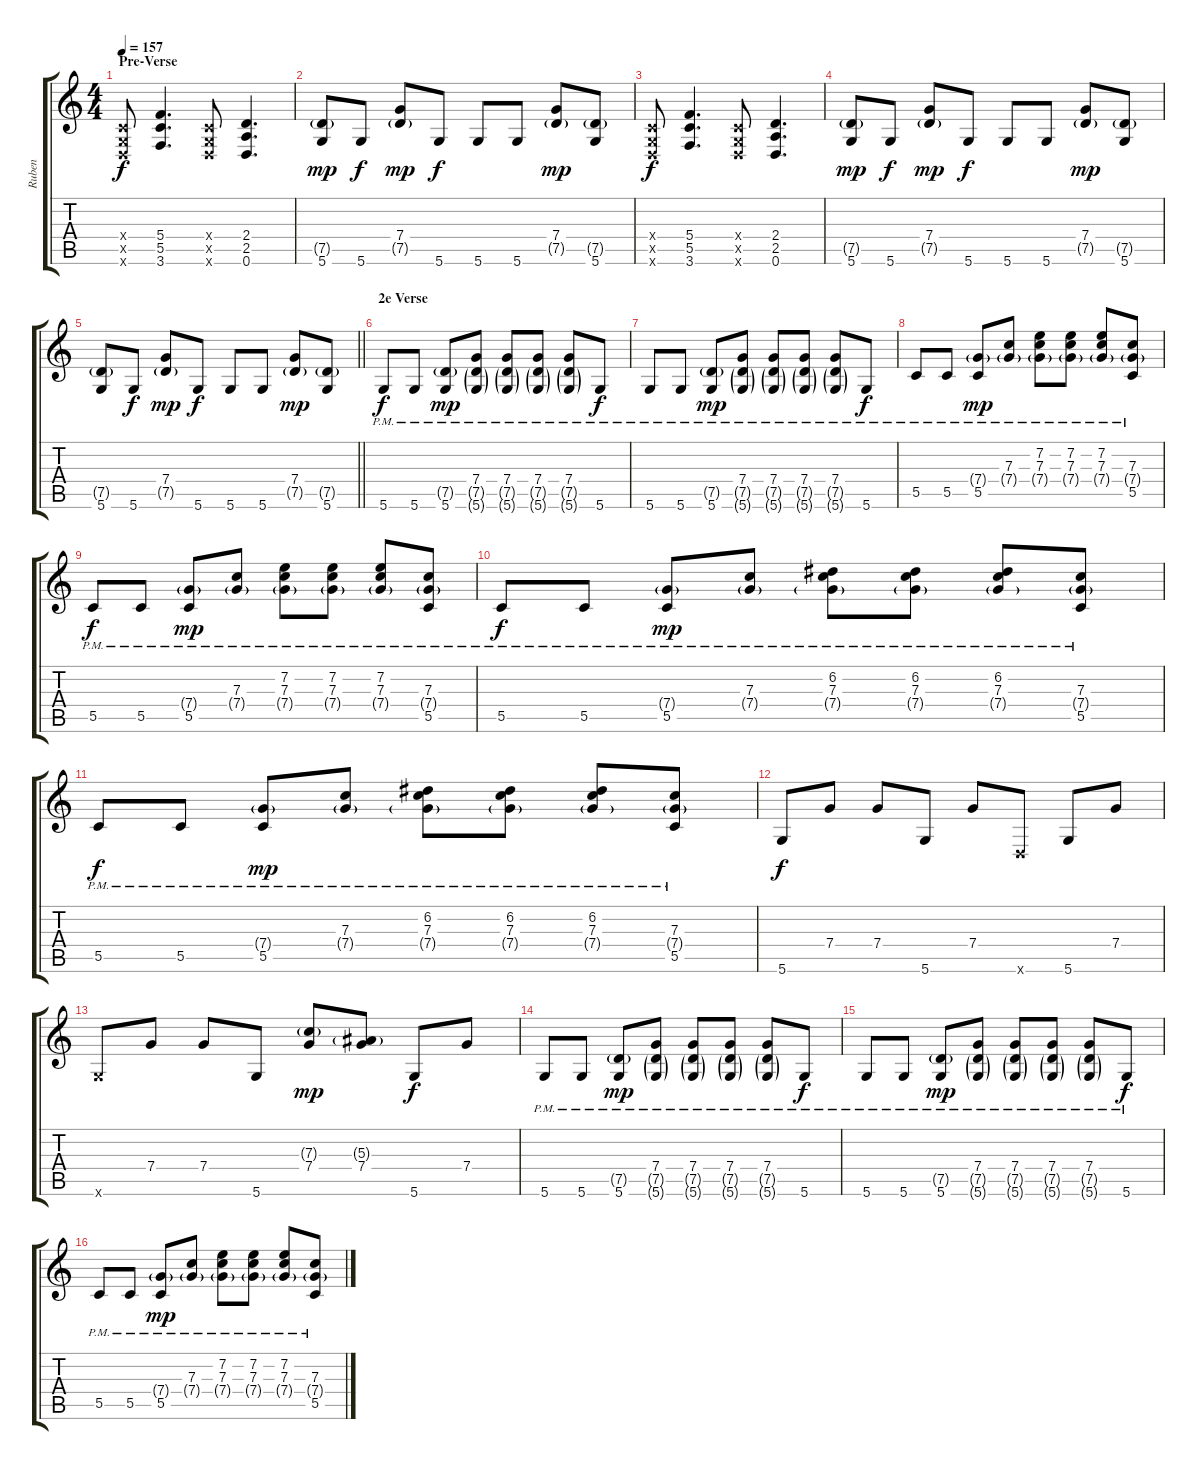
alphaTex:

\track ("Ruben" "Ruben") {instrument overdrivenguitar}
\staff {score tabs}
\tuning (D4 A3 F3 C3 G2 D2) {hide}
\ts (4 4)
\section ("" "Pre-Verse")
\tempo 157
\clef g2
\ks c
(0.4{x} 0.5{x} 0.6{x}).8{dy f} (5.4 5.5 3.6).4{d} (0.4{x} 0.5{x} 0.6{x}).8 (2.4 2.5 0.6).4{d} |
(7.5{g} 5.6).8{dy mp} 5.6.8{dy f} (7.4 7.5{g}).8{dy mp} 5.6.8{dy f} 5.6.8 5.6.8 (7.4 7.5{g}).8{dy mp} (7.5{g} 5.6).8 |
(0.4{x} 0.5{x} 0.6{x}).8{dy f} (5.4 5.5 3.6).4{d} (0.4{x} 0.5{x} 0.6{x}).8 (2.4 2.5 0.6).4{d} |
(7.5{g} 5.6).8{dy mp} 5.6.8{dy f} (7.4 7.5{g}).8{dy mp} 5.6.8{dy f} 5.6.8 5.6.8 (7.4 7.5{g}).8{dy mp} (7.5{g} 5.6).8 |
\barLineRight lightlight
(7.5{g} 5.6).8 5.6.8{dy f} (7.4 7.5{g}).8{dy mp} 5.6.8{dy f} 5.6.8 5.6.8 (7.4 7.5{g}).8{dy mp} (7.5{g} 5.6).8 |
\section ("" "2e Verse")
5.6{pm}.8{dy f} 5.6{pm}.8 (7.5{g pm} 5.6{pm}).8{dy mp} (7.4 7.5{g pm} 5.6{g pm}).8 (7.4 7.5{g pm} 5.6{g pm}).8 (7.4 7.5{g pm} 5.6{g pm}).8 (7.4 7.5{g pm} 5.6{g pm}).8 5.6{pm}.8{dy f} |
5.6{pm}.8 5.6{pm}.8 (7.5{g} 5.6{pm}).8{dy mp} (7.4 7.5{g pm} 5.6{g pm}).8 (7.4 7.5{g pm} 5.6{g pm}).8 (7.4 7.5{g pm} 5.6{g pm}).8 (7.4 7.5{g pm} 5.6{g pm}).8 5.6{pm}.8{dy f} |
5.5{pm}.8 5.5{pm}.8 (7.4{g pm} 5.5{pm}).8{dy mp} (7.3 7.4{g pm}).8 (7.2 7.3 7.4{g pm}).8 (7.2 7.3 7.4{g pm}).8 (7.2 7.3 7.4{g pm}).8 (7.3 7.4{g pm} 5.5{pm}).8 |
5.5{pm}.8{dy f} 5.5{pm}.8 (7.4{g pm} 5.5{pm}).8{dy mp} (7.3 7.4{g pm}).8 (7.2 7.3 7.4{g pm}).8 (7.2 7.3 7.4{g pm}).8 (7.2 7.3 7.4{g pm}).8 (7.3 7.4{g pm} 5.5{pm}).8 |
5.5{pm}.8{dy f} 5.5{pm}.8 (7.4{g pm} 5.5{pm}).8{dy mp} (7.3 7.4{g pm}).8 (6.2 7.3 7.4{g pm}).8 (6.2 7.3 7.4{g pm}).8 (6.2 7.3 7.4{g pm}).8 (7.3 7.4{g pm} 5.5{pm}).8 |
5.5{pm}.8{dy f} 5.5{pm}.8 (7.4{g pm} 5.5{pm}).8{dy mp} (7.3 7.4{g pm}).8 (6.2 7.3 7.4{g pm}).8 (6.2 7.3 7.4{g pm}).8 (6.2 7.3 7.4{g pm}).8 (7.3 7.4{g pm} 5.5{pm}).8 |
5.6.8{dy f} 7.4.8 7.4.8 5.6.8 7.4.8 0.6{x}.8 5.6.8 7.4.8 |
5.6{x}.8 7.4.8 7.4.8 5.6.8 (7.3{g} 7.4).8{dy mp} (5.3{g} 7.4).8 5.6.8{dy f} 7.4.8 |
5.6{pm}.8 5.6{pm}.8 (7.5{g pm} 5.6{pm}).8{dy mp} (7.4 7.5{g pm} 5.6{g pm}).8 (7.4 7.5{g pm} 5.6{g pm}).8 (7.4 7.5{g pm} 5.6{g pm}).8 (7.4 7.5{g pm} 5.6{g pm}).8 5.6{pm}.8{dy f} |
5.6{pm}.8 5.6{pm}.8 (7.5{g} 5.6{pm}).8{dy mp} (7.4 7.5{g pm} 5.6{g pm}).8 (7.4 7.5{g pm} 5.6{g pm}).8 (7.4 7.5{g pm} 5.6{g pm}).8 (7.4 7.5{g pm} 5.6{g pm}).8 5.6{pm}.8{dy f} |
5.5{pm}.8 5.5{pm}.8 (7.4{g pm} 5.5{pm}).8{dy mp} (7.3 7.4{g pm}).8 (7.2 7.3 7.4{g pm}).8 (7.2 7.3 7.4{g pm}).8 (7.2 7.3 7.4{g pm}).8 (7.3 7.4{g pm} 5.5{pm}).8
